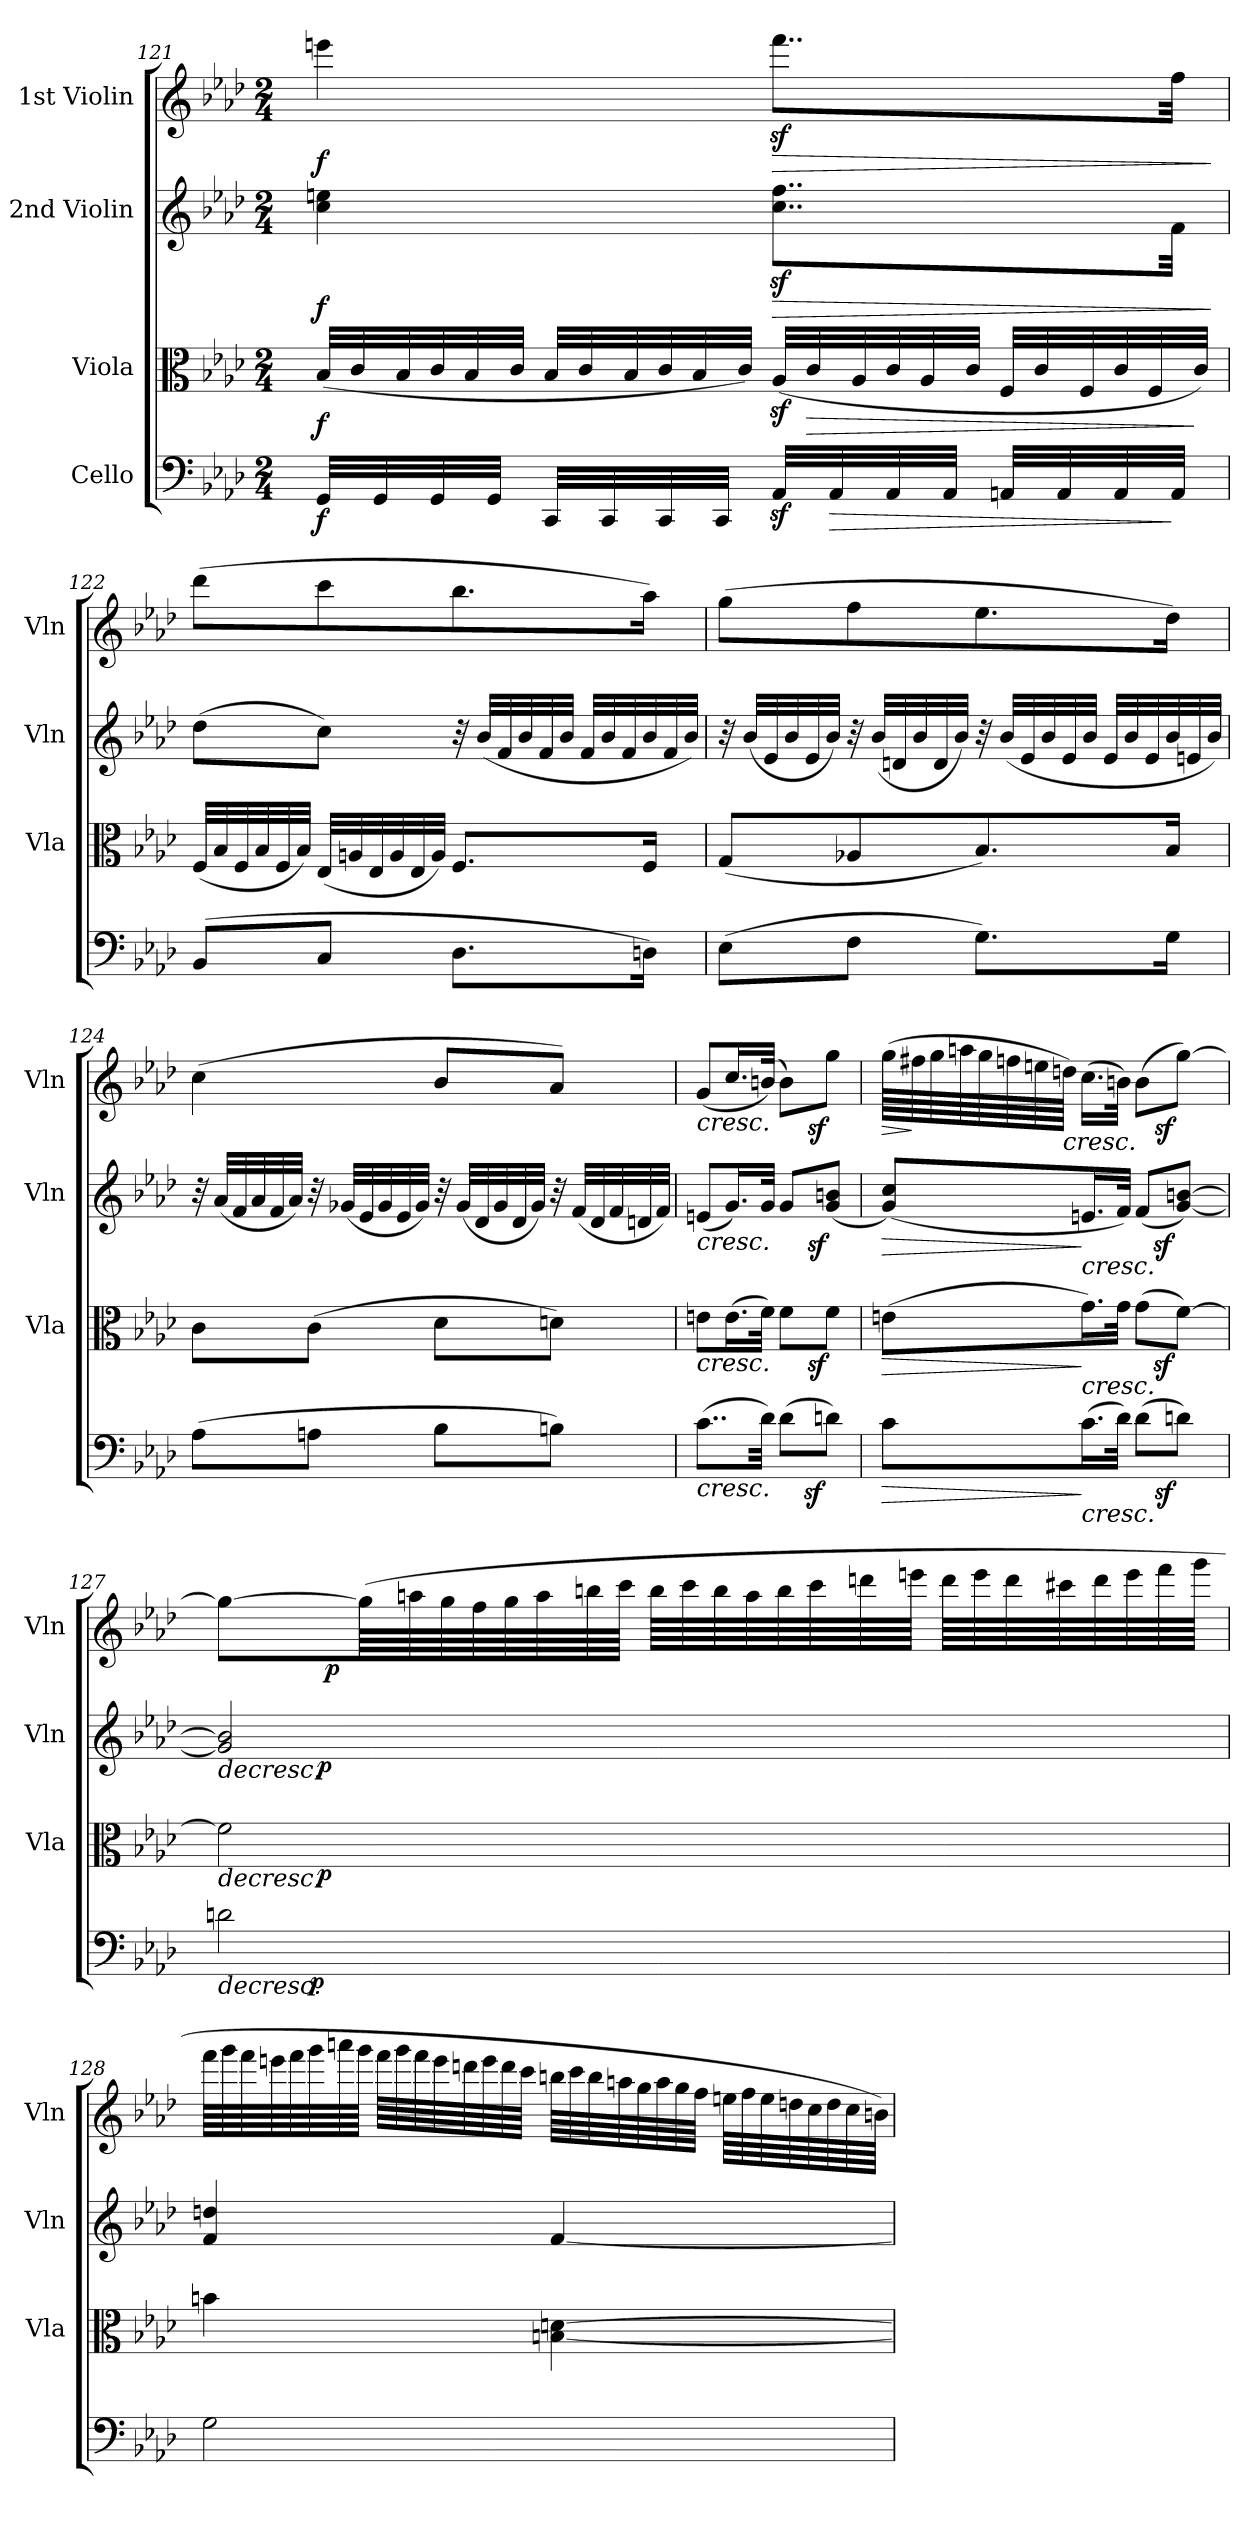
**kern	**dynam	**kern	**dynam	**kern	**dynam	**kern	**dynam
*part4	*part4	*part3	*part3	*part2	*part2	*part1	*part1
*staff4	*staff4	*staff3	*staff3	*staff2	*staff2	*staff1	*staff1
*I"Cello	*	*I"Viola	*	*I"2nd Violin	*	*I"1st Violin	*
*	*	*I'Vla	*	*I'Vln	*	*I'Vln	*
*clefF4	*	*clefC3	*	*clefG2	*	*clefG2	*
*k[b-e-a-d-]	*	*k[b-e-a-d-]	*	*k[b-e-a-d-]	*	*k[b-e-a-d-]	*
*f:	*	*f:	*	*f:	*	*f:	*
*M2/4	*	*M2/4	*	*M2/4	*	*M2/4	*
*	*	*Xtuplet	*	*	*	*	*
=121	=121	=121	=121	=121	=121	=121	=121
!	!LO:DY:b	!	!LO:DY:b	!	!LO:DY:b	!	!LO:DY:b
32GG/LLL	f	(<48B-/LLL	f	4cc\ 4een\	f	4eeen\	f
.	.	48c/	.	.	.	.	.
32GG/	.	.	.	.	.	.	.
.	.	48B-/	.	.	.	.	.
32GG/	.	48c/	.	.	.	.	.
.	.	48B-/	.	.	.	.	.
32GG/JJJ	.	.	.	.	.	.	.
.	.	48c/JJJ	.	.	.	.	.
32CC/LLL	.	48B-/LLL	.	.	.	.	.
.	.	48c/	.	.	.	.	.
32CC/	.	.	.	.	.	.	.
.	.	48B-/	.	.	.	.	.
32CC/	.	48c/	.	.	.	.	.
.	.	48B-/	.	.	.	.	.
32CC/JJJ	.	.	.	.	.	.	.
.	.	48c/JJJ)	.	.	.	.	.
!	!	!	!	!	!LO:HP:b	!	!LO:HP:b
32AA-z</LLL	.	(<48A-z</LLL	.	8..cc\z< 8..ff\z<L	>	8..fffz<\L	>
!	!	!	!LO:HP:b	!	!	!	!
.	.	48c/	>	.	.	.	.
!	!LO:HP:b	!	!	!	!	!	!
32AA-/	>	.	.	.	.	.	.
.	.	48A-/	.	.	.	.	.
32AA-/	.	48c/	.	.	.	.	.
.	.	48A-/	.	.	.	.	.
32AA-/JJJ	.	.	.	.	.	.	.
.	.	48c/JJJ	.	.	.	.	.
32AAn/LLL	.	48F/LLL	.	.	.	.	.
.	.	48c/	.	.	.	.	.
32AA/	.	.	.	.	.	.	.
.	.	48F/	.	.	.	.	.
32AA/	.	48c/	.	.	.	.	.
.	.	48F/	.	.	.	.	.
32AA/JJJ	]	.	.	32f\Jkk	.	32ff\Jkk	.
.	.	48c/JJJ)	]	.	.	.	.
.	.	.	.	.	]	.	]
!!LO:PB:g=z
=122	=122	=122	=122	=122	=122	=122	=122
(>8BB-/L	.	(<48F/LLL	.	(>8dd-\L	.	(>8ddd-\L	.
.	.	48B-/	.	.	.	.	.
.	.	48F/	.	.	.	.	.
.	.	48B-/	.	.	.	.	.
.	.	48F/	.	.	.	.	.
.	.	48B-/JJJ)	.	.	.	.	.
8C/J	.	(<48E-/LLL	.	8cc\J)	.	8ccc\	.
.	.	48An/	.	.	.	.	.
.	.	48E-/	.	.	.	.	.
.	.	48A/	.	.	.	.	.
.	.	48E-/	.	.	.	.	.
.	.	48A/JJJ)	.	.	.	.	.
*	*	*	*	*Xtuplet	*	*	*
8.D-\L	.	8.F/L	.	48r	.	8.bb-\	.
.	.	.	.	(<48b-/LLL	.	.	.
.	.	.	.	48f/	.	.	.
.	.	.	.	48b-/	.	.	.
.	.	.	.	48f/	.	.	.
.	.	.	.	48b-/JJJ	.	.	.
.	.	.	.	48f/LLL	.	.	.
.	.	.	.	48b-/	.	.	.
.	.	.	.	48f/	.	.	.
16Dn\Jk)	.	16F/Jk	.	48b-/	.	16aa-\Jk)	.
.	.	.	.	48f/	.	.	.
.	.	.	.	48b-/JJJ)	.	.	.
=123	=123	=123	=123	=123	=123	=123	=123
(>8E-\L	.	(<8G/L	.	48r	.	(>8gg\L	.
.	.	.	.	(<48b-/LLL	.	.	.
.	.	.	.	48e-/	.	.	.
.	.	.	.	48b-/	.	.	.
.	.	.	.	48e-/	.	.	.
.	.	.	.	48b-/JJJ)	.	.	.
8F\J	.	8A-X/	.	48r	.	8ff\	.
.	.	.	.	(<48b-/LLL	.	.	.
.	.	.	.	48dn/	.	.	.
.	.	.	.	48b-/	.	.	.
.	.	.	.	48d/	.	.	.
.	.	.	.	48b-/JJJ)	.	.	.
8.G\L)	.	8.B-/)	.	48r	.	8.ee-\	.
.	.	.	.	(<48b-/LLL	.	.	.
.	.	.	.	48e-/	.	.	.
.	.	.	.	48b-/	.	.	.
.	.	.	.	48e-/	.	.	.
.	.	.	.	48b-/JJJ	.	.	.
.	.	.	.	48e-/LLL	.	.	.
.	.	.	.	48b-/	.	.	.
.	.	.	.	48e-/	.	.	.
16G\Jk	.	16B-/Jk	.	48b-/	.	16dd-\Jk)	.
.	.	.	.	48en/	.	.	.
.	.	.	.	48b-/JJJ)	.	.	.
=124	=124	=124	=124	=124	=124	=124	=124
(>8A-\L	.	8c\L	.	48r	.	(>4cc\	.
.	.	.	.	(<48a-/LLL	.	.	.
.	.	.	.	48f/	.	.	.
.	.	.	.	48a-/	.	.	.
.	.	.	.	48f/	.	.	.
.	.	.	.	48a-/JJJ)	.	.	.
8An\J	.	(>8c\J	.	48r	.	.	.
.	.	.	.	(<48g-X/LLL	.	.	.
.	.	.	.	48e-/	.	.	.
.	.	.	.	48g-/	.	.	.
.	.	.	.	48e-/	.	.	.
.	.	.	.	48g-/JJJ)	.	.	.
8B-\L	.	8d-\L	.	48r	.	8b-/L	.
.	.	.	.	(<48g-/LLL	.	.	.
.	.	.	.	48d-/	.	.	.
.	.	.	.	48g-/	.	.	.
.	.	.	.	48d-/	.	.	.
.	.	.	.	48g-/JJJ)	.	.	.
8Bn\J)	.	8dn\J)	.	48r	.	8a-/J)	.
.	.	.	.	(<48f/LLL	.	.	.
.	.	.	.	48d-/	.	.	.
.	.	.	.	48f/	.	.	.
.	.	.	.	48dn/	.	.	.
.	.	.	.	48f/JJJ)	.	.	.
!!LO:LB:g=z
=125	=125	=125	=125	=125	=125	=125	=125
*^	*	*^	*	*^	*	*^	*
!	!	!	!	!	!	!	!	!	!LO:TX:b:i:t=cresc.	!	!
!	!	!	!	!	!	!LO:TX:b:i:t=cresc.	!	!	!	!	!
!	!	!	!LO:TX:b:i:t=cresc.	!	!	!	!	!	!	!	!
!LO:TX:b:i:t=cresc.	!	!	!	!	!	!	!	!	!	!	!
(>8..c\L	4ryy	.	8en\L	6ryy	.	(<8en/L	6ryy	.	(<8g/L	6ryy	.
.	.	.	(>16.e\L	.	.	16.g/L)	.	.	16.cc/L	.	.
.	.	.	.	12ryy	.	.	12ryy	.	.	12ryy	.
32d-\Jkk)	.	.	32f\JJk)	.	.	32g/JJk	.	.	(>32bn/JJk)	.	.
(>8d-\L	16ryy	.	8f\L	24ryy	.	8g/L	24ryy	.	8b\L)	24ryy	.
.	.	.	.	48ryy	.	.	48ryy	.	.	48ryy	.
!	!	!LO:DY:b	!	!	!	!	!	!	!	!	!
.	8.ryy	sf	.	192ryy	.	.	192ryy	.	.	192ryy	.
!	!	!	!	!	!LO:DY:b	!	!	!LO:DY:b	!	!	!LO:DY:b
.	.	.	.	6ryy	sf	.	6ryy	sf	.	6ryy	sf
8dn\J)	.	.	8f\J	.	.	(<8g/ 8bn/J	.	.	8gg\J	.	.
.	.	.	.	96.ryy	.	.	96.ryy	.	.	96.ryy	.
=126	=126	=126	=126	=126	=126	=126	=126	=126	=126	=126	=126
!	!	!LO:HP:b	!	!	!LO:HP:b	!	!	!LO:HP:b	!	!	!LO:HP:b
8c\L	4ryy	>	(>8en\L	6ryy	>	(<8g/ 8cc/L)	6ryy	>	(>64gg\LLLL	4ryy	>
.	.	.	.	.	.	.	.	.	64ff#X\	.	]
.	.	.	.	.	.	.	.	.	64gg\	.	.
.	.	.	.	.	.	.	.	.	64aan\	.	.
.	.	.	.	.	.	.	.	.	64gg\	.	.
.	.	.	.	.	.	.	.	.	64ffn\	.	.
.	.	.	.	.	.	.	.	.	64een\	.	.
!	!	!	!	!	!	!	!	!	!LO:TX:b:i:t=cresc.	!	!
.	.	.	.	.	.	.	.	.	64ddn\JJJJ)	.	.
!	!	!	!	!	!	!LO:TX:b:i:t=cresc.	!	!	!	!	!
!	!	!	!LO:TX:b:i:t=cresc.	!	!	!	!	!	!	!	!
!LO:TX:b:i:t=cresc.	!	!	!	!	!	!	!	!	!	!	!
(>16.c\L	.	]	16.g\L)	.	]	16.en/L	.	]	(>16.cc\LL	.	.
.	.	.	.	12ryy	.	.	12ryy	.	.	.	.
32d-\JJk)	.	.	32g\JJk	.	.	32f/JJk)	.	.	32bn\JJk)	.	.
(>8d-\L	32.ryy	.	(>8g\L	24ryy	.	(<8f/L	24ryy	.	(>8b\L	32.ryy	.
.	.	.	.	384.ryy	.	.	384.ryy	.	.	.	.
!	!	!	!	!	!LO:DY:b	!	!	!LO:DY:b	!	!	!
.	.	.	.	6ryy	sf	.	6ryy	sf	.	.	.
!	!	!LO:DY:b	!	!	!	!	!	!	!	!	!LO:DY:b
.	8ryy	sf	.	.	.	.	.	.	.	8ryy	sf
8dn\J)	.	.	[8f\J)	.	.	[8g/ [8bn/J)	.	.	[8gg\J)	.	.
.	16ryy	.	.	.	.	.	.	.	.	16ryy	.
.	.	.	.	48ryy	.	.	48ryy	.	.	.	.
.	.	.	.	96ryy	.	.	96ryy	.	.	.	.
.	64ryy	.	.	.	.	.	.	.	.	64ryy	.
.	.	.	.	192ryy	.	.	192ryy	.	.	.	.
.	.	.	.	768ryy	.	.	768ryy	.	.	.	.
=127	=127	=127	=127	=127	=127	=127	=127	=127	=127	=127	=127
!	!	!LO:HP:b	!	!	!LO:HP:b	!	!	!LO:HP:b	!	!	!
2dn\	16.ryy	>	2f\]	12ryy	>	2g/] 2b/]	12ryy	>	8gg\L_	12ryy	.
.	.	.	.	96ryy	.	.	96ryy	.	.	96.ryy	.
!	!	!LO:DY:b	!	!	!	!	!	!	!	!	!
.	4ryy	p	.	384ryy	.	.	384ryy	.	.	.	.
!	!	!	!	!	!LO:DY:b	!	!	!LO:DY:b	!	!	!
.	.	.	.	3ryy	p	.	3ryy	p	.	.	.
!	!	!	!	!	!	!	!	!	!	!	!LO:DY:b
.	.	.	.	.	.	.	.	.	.	3ryy	p
.	.	.	.	.	.	.	.	.	(>64gg\LLL]	.	.
.	.	.	.	.	.	.	.	.	64aan\	.	.
.	.	.	.	.	.	.	.	.	64gg\	.	.
.	.	.	.	.	.	.	.	.	64ff\	.	.
.	.	.	.	.	.	.	.	.	64gg\	.	.
.	.	.	.	.	.	.	.	.	64aa\	.	.
.	.	.	.	.	.	.	.	.	64bbn\	.	.
.	.	.	.	.	.	.	.	.	64ccc\JJJJ	.	.
.	.	.	.	.	.	.	.	.	64bb\LLLL	.	.
.	.	.	.	.	.	.	.	.	64ccc\	.	.
.	.	.	.	.	.	.	.	.	64bb\	.	.
.	.	.	.	.	.	.	.	.	64aa\	.	.
.	.	.	.	.	.	.	.	.	64bb\	.	.
.	.	.	.	.	.	.	.	.	64ccc\	.	.
.	8ryy	.	.	.	.	.	.	.	64dddn\	.	.
.	.	.	.	.	.	.	.	.	64eeen\JJJJ	.	.
.	.	.	.	.	.	.	.	.	64ddd\LLLL	.	.
.	.	.	.	.	.	.	.	.	64eee\	.	.
.	.	.	.	.	.	.	.	.	64ddd\	.	.
.	.	.	.	.	.	.	.	.	64ccc#X\	.	.
.	.	.	.	24ryy	.	.	24ryy	.	.	.	.
.	.	.	.	.	.	.	.	.	.	24ryy	.
.	.	.	.	.	.	.	.	.	64ddd\	.	.
.	.	.	.	.	.	.	.	.	64eee\	.	.
.	32ryy	.	.	.	.	.	.	.	64fff\	.	.
.	.	.	.	48ryy	.	.	48ryy	.	.	.	.
.	.	.	.	.	.	.	.	.	.	48ryy	.
.	.	.	.	.	.	.	.	.	64ggg\JJJJ	.	.
.	.	.	.	192.ryy	.	.	192.ryy	.	.	.	.
.	.	.	.	.	.	.	.	.	.	192ryy	.
.	.	]	.	.	]	.	.	]	.	.	.
*v	*v	*	*	*	*	*v	*v	*	*v	*v	*
*	*	*v	*v	*	*	*	*	*
=128	=128	=128	=128	=128	=128	=128	=128
2G\	.	4bn\	.	4f/ 4ddn/	.	64fff\LLLL	.
.	.	.	.	.	.	64ggg\	.
.	.	.	.	.	.	64fff\	.
.	.	.	.	.	.	64eeen\	.
.	.	.	.	.	.	64fff\	.
.	.	.	.	.	.	64ggg\	.
.	.	.	.	.	.	64aaan\	.
.	.	.	.	.	.	64ggg\JJJJ	.
.	.	.	.	.	.	64fff\LLLL	.
.	.	.	.	.	.	64ggg\	.
.	.	.	.	.	.	64fff\	.
.	.	.	.	.	.	64eee\	.
.	.	.	.	.	.	64dddn\	.
.	.	.	.	.	.	64eee\	.
.	.	.	.	.	.	64ddd\	.
.	.	.	.	.	.	64ccc\JJJJ	.
.	.	[4Bn\ [4dn\	.	[4f/	.	64bbn\LLLL	.
.	.	.	.	.	.	64ccc\	.
.	.	.	.	.	.	64bb\	.
.	.	.	.	.	.	64aan\	.
.	.	.	.	.	.	64gg\	.
.	.	.	.	.	.	64aa\	.
.	.	.	.	.	.	64gg\	.
.	.	.	.	.	.	64ff\JJJJ	.
.	.	.	.	.	.	64een\LLLL	.
.	.	.	.	.	.	64ff\	.
.	.	.	.	.	.	64ee\	.
.	.	.	.	.	.	64ddn\	.
.	.	.	.	.	.	64cc\	.
.	.	.	.	.	.	64dd\	.
.	.	.	.	.	.	64cc\	.
.	.	.	.	.	.	64bn\JJJJ)	.
=	=	=	=	=	=	=	=
*-	*-	*-	*-	*-	*-	*-	*-
